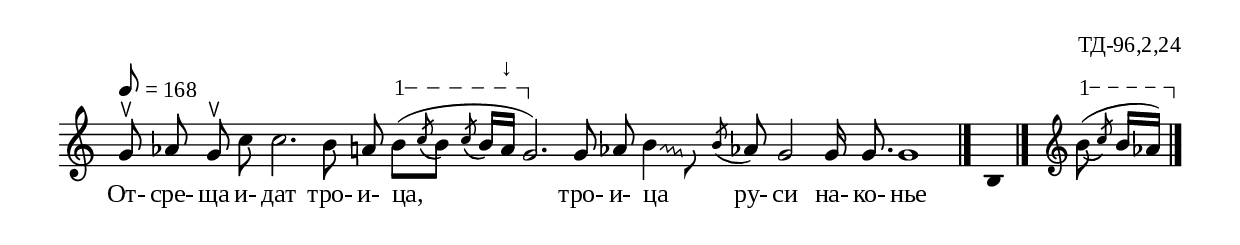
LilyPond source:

%{
eng_096_2_24
%}

\include "td-preamble.ly"

\score {
\relative c'' {
\tempo 8 = 168
%%\time 2/4
\cadenzaOn
\phrasingSlurDown
g8^\ltoe aes\noBeam g^\ltoe c\noBeam c2. b8 a\noBeam 
\varA
b\startTextSpan[( \grace { \stdB c\( \stdE } b]\) 
\grace { \stdB c8\( \stdE } b16[\) a\stopTextSpan^"↓"] g2.)
\override Glissando #'style = #'zigzag
g8 aes\noBeam \noteFi b\noBeam\glissando \hideNotes g64 \unHideNotes \bar ""
\acciaccatura b8 aes! g2 g16 g8.\noBeam g1
 \bar "|." 
s8 \fixB b, \fixC
  \bar "|." 
 s16 \clef treble
\varA
\afterGrace b'8\startTextSpan(\( { \stdB c\) \stdE }  
b16[ aes\stopTextSpan])
  \bar "|." 
}
\addlyrics { От- сре- ща и- дат тро- и- ца,
тро- и- ца " " ру- си на- ко- нье }
%
\layout {
   \context { \Staff \remove "Time_signature_engraver" } 
  indent = #0
  line-width = 190\mm
  ragged-right=##f
}
%
\midi { 
	\context {
		\Score
		tempoWholesPerMinute = #(ly:make-moment 168 8)
		}
	}
}
%
\header{
  opus = "ТД-96,2,24"
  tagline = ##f
}


